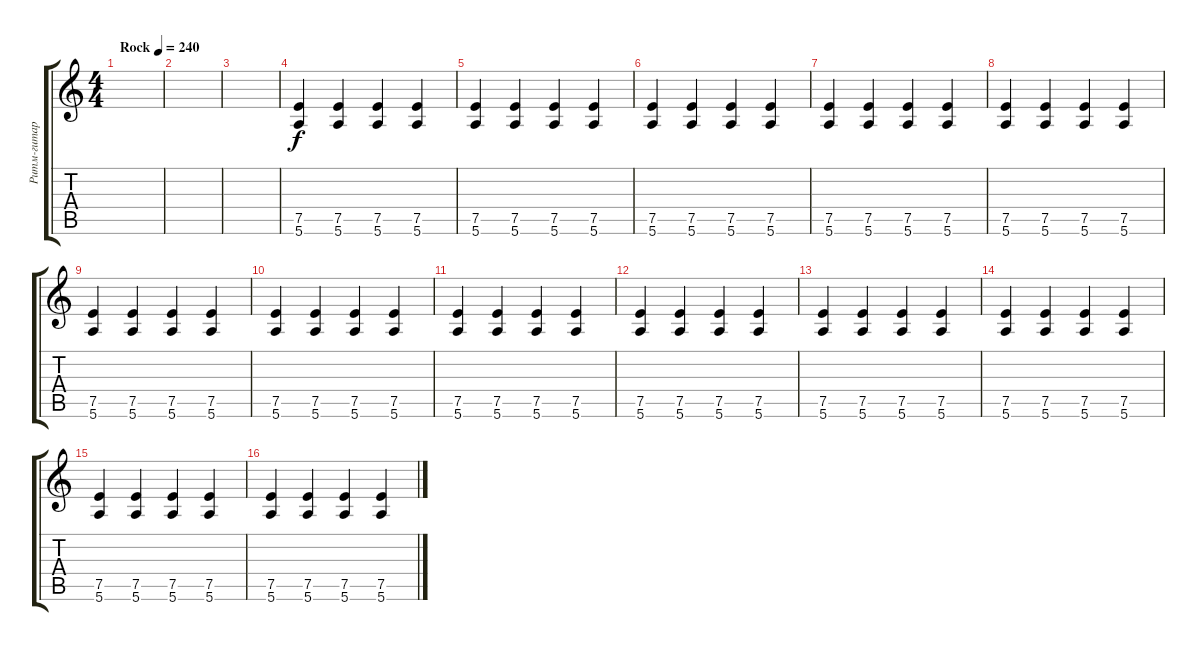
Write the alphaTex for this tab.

\track ("Ритм-гитара" "Ритм-гитар") {instrument overdrivenguitar}
\staff {score tabs}
\tuning (E4 B3 G3 D3 A2 E2) {hide}
\ts (4 4)
\tempo (240 "Rock")
\clef g2
\ks c
|
|
|
(7.5 5.6).4 (7.5 5.6).4 (7.5 5.6).4 (7.5 5.6).4 |
(7.5 5.6).4 (7.5 5.6).4 (7.5 5.6).4 (7.5 5.6).4 |
(7.5 5.6).4 (7.5 5.6).4 (7.5 5.6).4 (7.5 5.6).4 |
(7.5 5.6).4 (7.5 5.6).4 (7.5 5.6).4 (7.5 5.6).4 |
(7.5 5.6).4 (7.5 5.6).4 (7.5 5.6).4 (7.5 5.6).4 |
(7.5 5.6).4 (7.5 5.6).4 (7.5 5.6).4 (7.5 5.6).4 |
(7.5 5.6).4 (7.5 5.6).4 (7.5 5.6).4 (7.5 5.6).4 |
(7.5 5.6).4 (7.5 5.6).4 (7.5 5.6).4 (7.5 5.6).4 |
(7.5 5.6).4 (7.5 5.6).4 (7.5 5.6).4 (7.5 5.6).4 |
(7.5 5.6).4 (7.5 5.6).4 (7.5 5.6).4 (7.5 5.6).4 |
(7.5 5.6).4 (7.5 5.6).4 (7.5 5.6).4 (7.5 5.6).4 |
(7.5 5.6).4 (7.5 5.6).4 (7.5 5.6).4 (7.5 5.6).4 |
(7.5 5.6).4 (7.5 5.6).4 (7.5 5.6).4 (7.5 5.6).4
